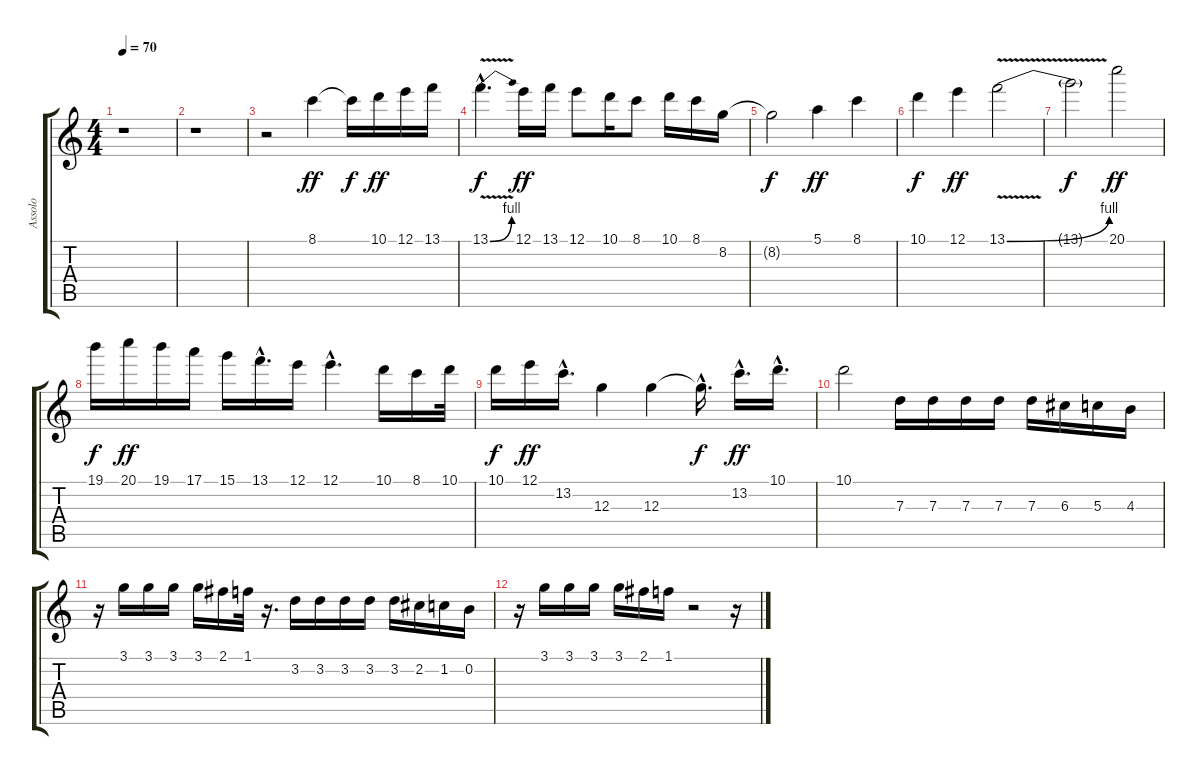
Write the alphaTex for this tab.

\track ("Assolo" "Assolo") {instrument overdrivenguitar}
\staff {score tabs}
\tuning (E4 B3 G3 D3 A2 E2) {hide}
\ts (4 4)
\tempo 70
\clef g2
\ks c
r.1{dy ff} |
r.1 |
r.2 8.1.4 8.1{t}.16{dy f} 10.1.16{dy ff} 12.1.16 13.1.16 |
13.1{be (bend 0 0 60 4) v hac}.4{d dy f} 12.1.16{dy ff} 13.1.16 12.1.8 10.1.16 8.1.8 10.1.16 8.1.16 8.2.16 |
8.2{t}.2{dy f} 5.1.4{dy ff} 8.1.4 |
10.1.4{dy f} 12.1.4{dy ff} 13.1{be (bend 0 0 60 4) v}.2 |
13.1{t}.2{dy f} 20.1.2{dy ff} |
19.1.16{dy f} 20.1.16{dy ff} 19.1.16 17.1.16 15.1.16 13.1{hac}.16{d} 12.1.16 12.1{hac}.4{d} 10.1.16 8.1.16 10.1.32 |
10.1.16{dy f} 12.1.16{dy ff} 13.2{hac}.16{d} 12.3.4 12.3.4 12.3{hac t}.16{d dy f} 13.2{hac}.16{d dy ff} 10.1{hac}.16{d} |
10.1.2 7.3.16 7.3.16 7.3.16 7.3.16 7.3.16 6.3.16 5.3.16 4.3.16 |
r.16 3.1.16 3.1.16 3.1.16 3.1.16 2.1.16 1.1.32 r.16{d} 3.2.16 3.2.16 3.2.16 3.2.16 3.2.16 2.2.16 1.2.16 0.2.16 |
r.16 3.1.16 3.1.16 3.1.16 3.1.16 2.1.16 1.1.16 r.2 r.16
